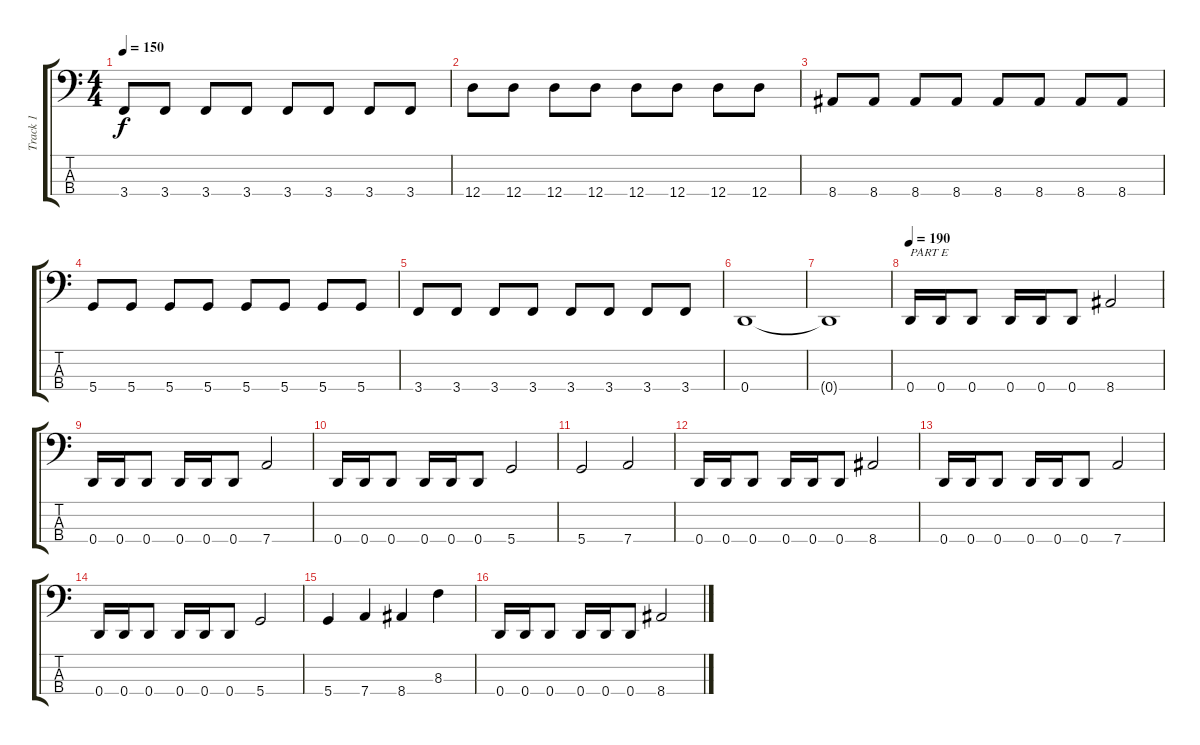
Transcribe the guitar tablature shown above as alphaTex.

\track ("Track 1" "Track 1") {instrument electricbassfinger}
\staff {score tabs}
\tuning (G2 D2 A1 D1) {hide}
\ts (4 4)
\tempo 150
\clef f4
\ks c
3.4.8{dy f} 3.4.8 3.4.8 3.4.8 3.4.8 3.4.8 3.4.8 3.4.8 |
12.4.8 12.4.8 12.4.8 12.4.8 12.4.8 12.4.8 12.4.8 12.4.8 |
8.4.8 8.4.8 8.4.8 8.4.8 8.4.8 8.4.8 8.4.8 8.4.8 |
5.4.8 5.4.8 5.4.8 5.4.8 5.4.8 5.4.8 5.4.8 5.4.8 |
3.4.8 3.4.8 3.4.8 3.4.8 3.4.8 3.4.8 3.4.8 3.4.8 |
0.4.1 |
0.4{t}.1 |
\tempo 190
0.4.16{txt "PART E"} 0.4.16 0.4.8 0.4.16 0.4.16 0.4.8 8.4.2 |
0.4.16 0.4.16 0.4.8 0.4.16 0.4.16 0.4.8 7.4.2 |
0.4.16 0.4.16 0.4.8 0.4.16 0.4.16 0.4.8 5.4.2 |
5.4.2 7.4.2 |
0.4.16 0.4.16 0.4.8 0.4.16 0.4.16 0.4.8 8.4.2 |
0.4.16 0.4.16 0.4.8 0.4.16 0.4.16 0.4.8 7.4.2 |
0.4.16 0.4.16 0.4.8 0.4.16 0.4.16 0.4.8 5.4.2 |
5.4.4 7.4.4 8.4.4 8.3.4 |
0.4.16 0.4.16 0.4.8 0.4.16 0.4.16 0.4.8 8.4.2
